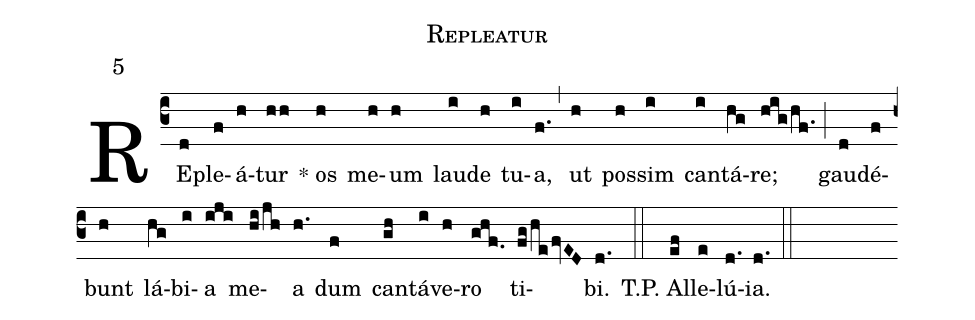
name: Repleatur;
mode: 5;
%%
(c3) RE(d)ple(f)á(h)tur(hh) * os(h) me(h)um(h) lau(i)de(h) tu(i)a,(f.) (,)
ut(h) pos(h)sim(i) can(i)tá(hg)re;(hig/hf.) (;)
gau(d)dé(f)bunt(h) lá(hg)bi(i)a(iji) me(hi/jh)a(h.)
dum(f) can(gh)tá(i)ve(h)ro(ghf.) ti(fg/he/fvED)bi.(d.) (::)
T.P. Al(ef)le(e)lú(d.)ia.(d.) (::)
